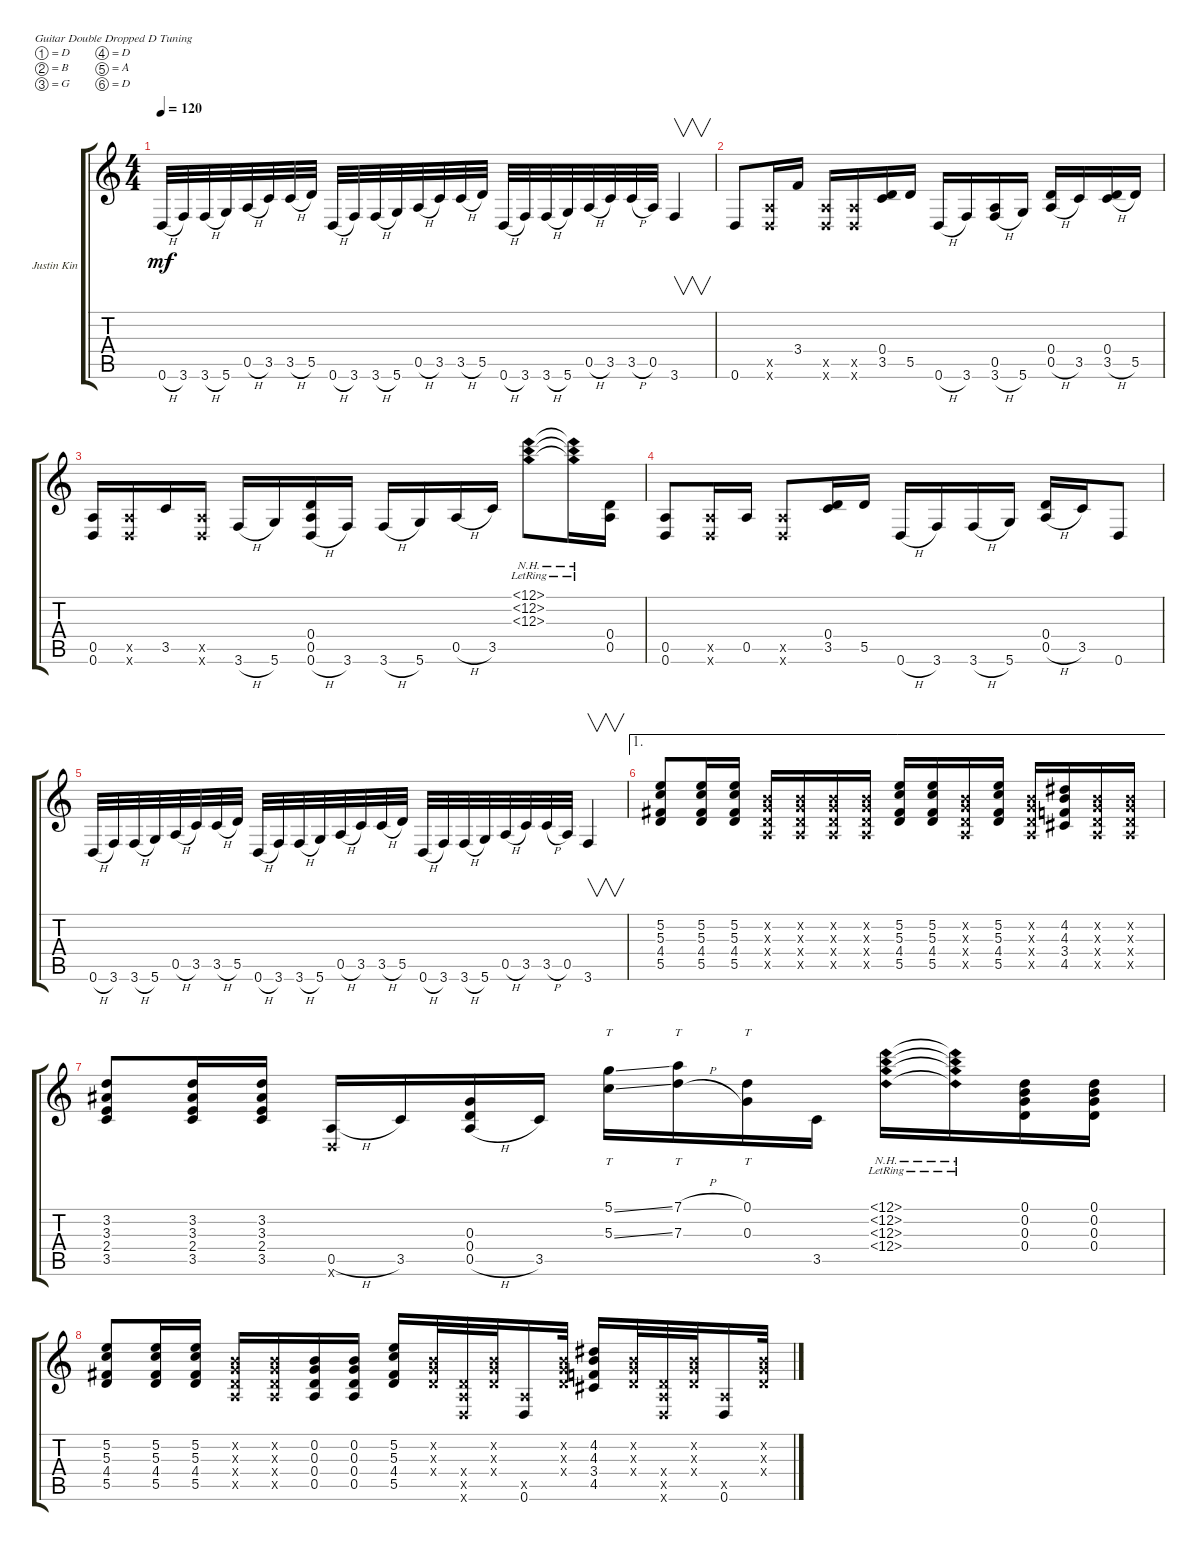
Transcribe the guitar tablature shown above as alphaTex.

\bracketExtendMode groupsimilarinstruments
\firstSystemTrackNameOrientation horizontal
\otherSystemsTrackNameOrientation horizontal
\track ("Justin King" "Justin Kin") {instrument acousticguitarsteel}
\staff {score tabs}
\tuning (D4 B3 G3 D3 A2 D2)
\ts (4 4)
\tempo 120
\clef g2
\ks c
0.6{h}.32{dy mf} 3.6.32 3.6{h}.32 5.6.32 0.5{h}.32 3.5.32 3.5{h}.32 5.5.32 0.6{h}.32 3.6.32 3.6{h}.32 5.6.32 0.5{h}.32 3.5.32 3.5{h}.32 5.5.32 0.6{h}.32 3.6.32 3.6{h}.32 5.6.32 0.5{h}.32 3.5.32 3.5{h}.32 0.5.32 3.6.4{v} |
0.6.8 (0.5{x} 0.6{x}).16 3.4.16 (0.5{x} 0.6{x}).16 (0.5{x} 0.6{x}).16 (0.4 3.5).16 5.5.16 0.6{h}.16 3.6.16 (0.5 3.6{h}).16 5.6.16 (0.4 0.5{h}).16 3.5.16 (0.4 3.5{h}).16 5.5.16 |
(0.5 0.6).16 (0.5{x} 0.6{x}).16 3.5.16 (0.5{x} 0.6{x}).16 3.6{h}.16 5.6.16 (0.4 0.5 0.6{h}).16 3.6.16 3.6{h}.16 5.6.16 0.5{h}.16 3.5.16 (12.1{nh lr} 12.2{nh lr} 12.3{nh lr}).8 (12.1{nh lr t} 12.2{nh lr t} 12.3{nh lr t}).16 (0.4 0.5).16 |
(0.5 0.6).8 (0.5{x} 0.6{x}).16 0.5.16 (0.5{x} 0.6{x}).8 (0.4 3.5).16 5.5.16 0.6{h}.16 3.6.16 3.6{h}.16 5.6.16 (0.4 0.5{h}).16 3.5.16 0.6.8 |
0.6{h}.32 3.6.32 3.6{h}.32 5.6.32 0.5{h}.32 3.5.32 3.5{h}.32 5.5.32 0.6{h}.32 3.6.32 3.6{h}.32 5.6.32 0.5{h}.32 3.5.32 3.5{h}.32 5.5.32 0.6{h}.32 3.6.32 3.6{h}.32 5.6.32 0.5{h}.32 3.5.32 3.5{h}.32 0.5.32 3.6.4{v} |
\ae 1
(5.2 5.3 4.4 5.5).8 (5.2 5.3 4.4 5.5).16 (5.2 5.3 4.4 5.5).16 (0.2{x} 0.3{x} 0.4{x} 0.5{x}).16 (0.2{x} 0.3{x} 0.4{x} 0.5{x}).16 (0.2{x} 0.3{x} 0.4{x} 0.5{x}).16 (0.2{x} 0.3{x} 0.4{x} 0.5{x}).16 (5.2 5.3 4.4 5.5).16 (5.2 5.3 4.4 5.5).16 (0.2{x} 0.3{x} 0.4{x} 0.5{x}).16 (5.2 5.3 4.4 5.5).16 (0.2{x} 0.3{x} 0.4{x} 0.5{x}).16 (4.2 4.3 3.4 4.5).16 (0.2{x} 0.3{x} 0.4{x} 0.5{x}).16 (0.2{x} 0.3{x} 0.4{x} 0.5{x}).16 |
(3.2 3.3 2.4 3.5).8 (3.2 3.3 2.4 3.5).16 (3.2 3.3 2.4 3.5).16 (0.5{h} 0.6{x}).16 3.5.16 (0.3 0.4 0.5{h}).16 3.5.16 (5.1{ss} 5.3{ss}).16{tt} (7.1{h} 7.3{h}).16{tt} (0.1 0.3).16{tt} 3.5.16 (12.1{nh lr} 12.2{nh lr} 12.3{nh lr} 12.4{nh lr}).16 (12.1{nh lr t} 12.2{nh lr t} 12.3{nh lr t} 12.4{nh lr t}).16 (0.1 0.2 0.3 0.4).16 (0.1 0.2 0.3 0.4).16 |
(5.2 5.3 4.4 5.5).8 (5.2 5.3 4.4 5.5).16 (5.2 5.3 4.4 5.5).16 (0.2{x} 0.3{x} 0.4{x} 0.5{x}).16 (0.2{x} 0.3{x} 0.4{x} 0.5{x}).16 (0.2 0.3 0.4 0.5).16 (0.2 0.3 0.4 0.5).16 (5.2 5.3 4.4 5.5).16 (0.2{x} 0.3{x} 0.4{x}).32 (0.4{x} 0.5{x} 0.6{x}).32 (0.2{x} 0.3{x} 0.4{x}).32 (0.5{x} 0.6).16 (0.2{x} 0.3{x} 0.4{x}).32 (4.2 4.3 3.4 4.5).16 (0.2{x} 0.3{x} 0.4{x}).32 (0.4{x} 0.5{x} 0.6{x}).32 (0.2{x} 0.3{x} 0.4{x}).32 (0.5{x} 0.6).16 (0.2{x} 0.3{x} 0.4{x}).32
